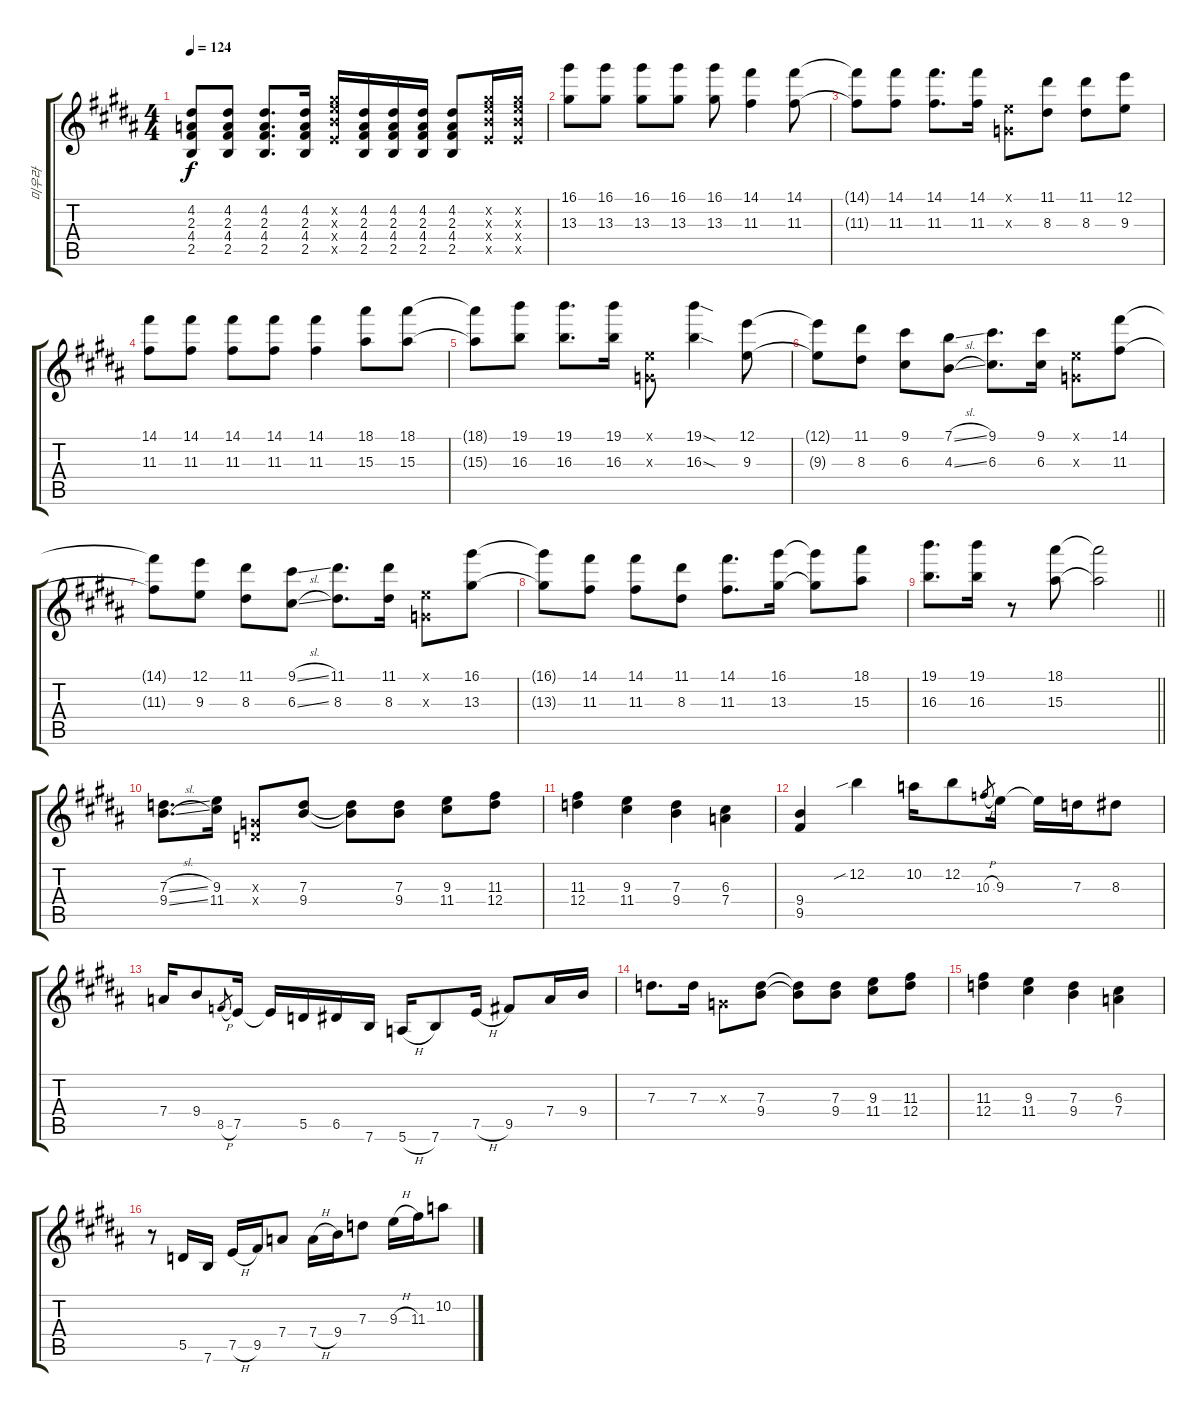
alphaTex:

\track ("미우라" "미우라") {instrument acousticguitarsteel}
\staff {score tabs}
\tuning (E4 B3 G3 D3 A2 E2) {hide}
\ts (4 4)
\tempo 124
\clef g2
\ks b
(4.2 2.3 4.4 2.5).8{dy f} (4.2 2.3 4.4 2.5).8 (4.2 2.3 4.4 2.5).8{d} (4.2 2.3 4.4 2.5).16 (9.2{x} 9.3{x} 9.4{x} 7.5{x}).16 (4.2 2.3 4.4 2.5).16 (4.2 2.3 4.4 2.5).16 (4.2 2.3 4.4 2.5).16 (4.2 2.3 4.4 2.5).8 (9.2{x} 9.3{x} 9.4{x} 7.5{x}).16 (9.2{x} 9.3{x} 9.4{x} 7.5{x}).16 |
(16.1 13.3).8{volume 12} (16.1 13.3).8 (16.1 13.3).8 (16.1 13.3).8 (16.1 13.3).8 (14.1 11.3).4 (14.1 11.3).8 |
(14.1{t} 11.3{t}).8 (14.1 11.3).8 (14.1 11.3).8{d} (14.1 11.3).16 (0.1{x} 0.3{x}).8 (11.1 8.3).8 (11.1 8.3).8 (12.1 9.3).8 |
(14.1 11.3).8 (14.1 11.3).8 (14.1 11.3).8 (14.1 11.3).8 (14.1 11.3).4 (18.1 15.3).8 (18.1 15.3).8 |
(18.1{t} 15.3{t}).8 (19.1 16.3).8 (19.1 16.3).8{d} (19.1 16.3).16 (0.1{x} 0.3{x}).8 (19.1{sod} 16.3{sod}).4 (12.1 9.3).8 |
(12.1{t} 9.3{t}).8 (11.1 8.3).8 (9.1 6.3).8 (7.1{sl} 4.3{sl}).8 (9.1 6.3).8{d} (9.1 6.3).16 (0.1{x} 0.3{x}).8 (14.1 11.3).8 |
(14.1{t} 11.3{t}).8 (12.1 9.3).8 (11.1 8.3).8 (9.1{sl} 6.3{sl}).8 (11.1 8.3).8{d} (11.1 8.3).16 (0.1{x} 0.3{x}).8 (16.1 13.3).8 |
(16.1{t} 13.3{t}).8 (14.1 11.3).8 (14.1 11.3).8 (11.1 8.3).8 (14.1 11.3).8{d} (16.1 13.3).16 (16.1{t} 13.3{t}).8 (18.1 15.3).8 |
\barLineRight lightlight
(19.1 16.3).8{d} (19.1 16.3).16 r.8 (18.1 15.3).8 (18.1{t} 15.3{t}).2 |
(7.3{sl} 9.4{sl}).8{d} (9.3 11.4).16 (0.3{x} 0.4{x}).8 (7.3 9.4).8 (7.3{t} 9.4{t}).8 (7.3 9.4).8 (9.3 11.4).8 (11.3 12.4).8 |
(11.3 12.4).4 (9.3 11.4).4 (7.3 9.4).4 (6.3 7.4).4 |
(9.4 9.5).4 12.2{sib}.4 10.2.16 12.2.8 10.3{h}.8{gr} 9.3.16 9.3{t}.16 7.3.16 8.3.8 |
7.4.16 9.4.8 8.5{h}.8{gr} 7.5.16 7.5{t}.16 5.5.16 6.5.16 7.6.16 5.6{h}.16 7.6.8 7.5{h}.16 9.5.8 7.4.16 9.4.16 |
7.3.8{d} 7.3.16 0.3{x}.8 (7.3 9.4).8 (7.3{t} 9.4{t}).8 (7.3 9.4).8 (9.3 11.4).8 (11.3 12.4).8 |
(11.3 12.4).4 (9.3 11.4).4 (7.3 9.4).4 (6.3 7.4).4 |
r.8 5.5.16 7.6.16 7.5{h}.16 9.5.16 7.4.8 7.4{h}.16 9.4.16 7.3.8 9.3{h}.16 11.3.16 10.2.8
